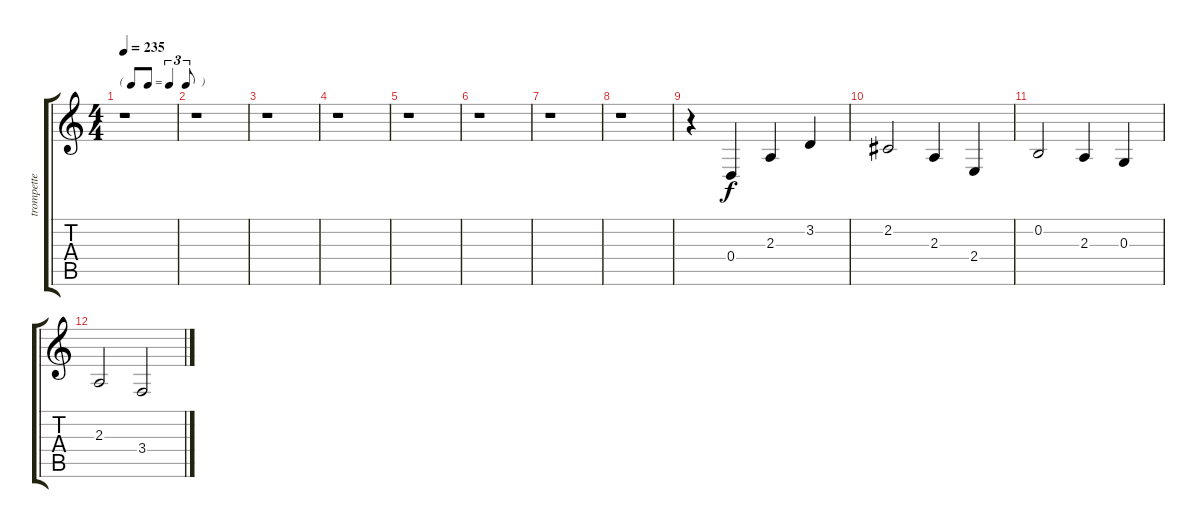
\track ("trompette" "trompette") {instrument trumpet}
\staff {score tabs}
\tuning (E4 B3 G3 D3 A2 E2) {hide}
\ts (4 4)
\tf triplet8th
\tempo 235
\clef g2
\ks c
r.1{dy f} |
r.1 |
r.1 |
r.1 |
r.1 |
r.1 |
r.1 |
r.1 |
r.4 0.4.4 2.3.4 3.2.4 |
2.2.2 2.3.4 2.4.4 |
0.2.2 2.3.4 0.3.4 |
2.3.2 3.4.2
